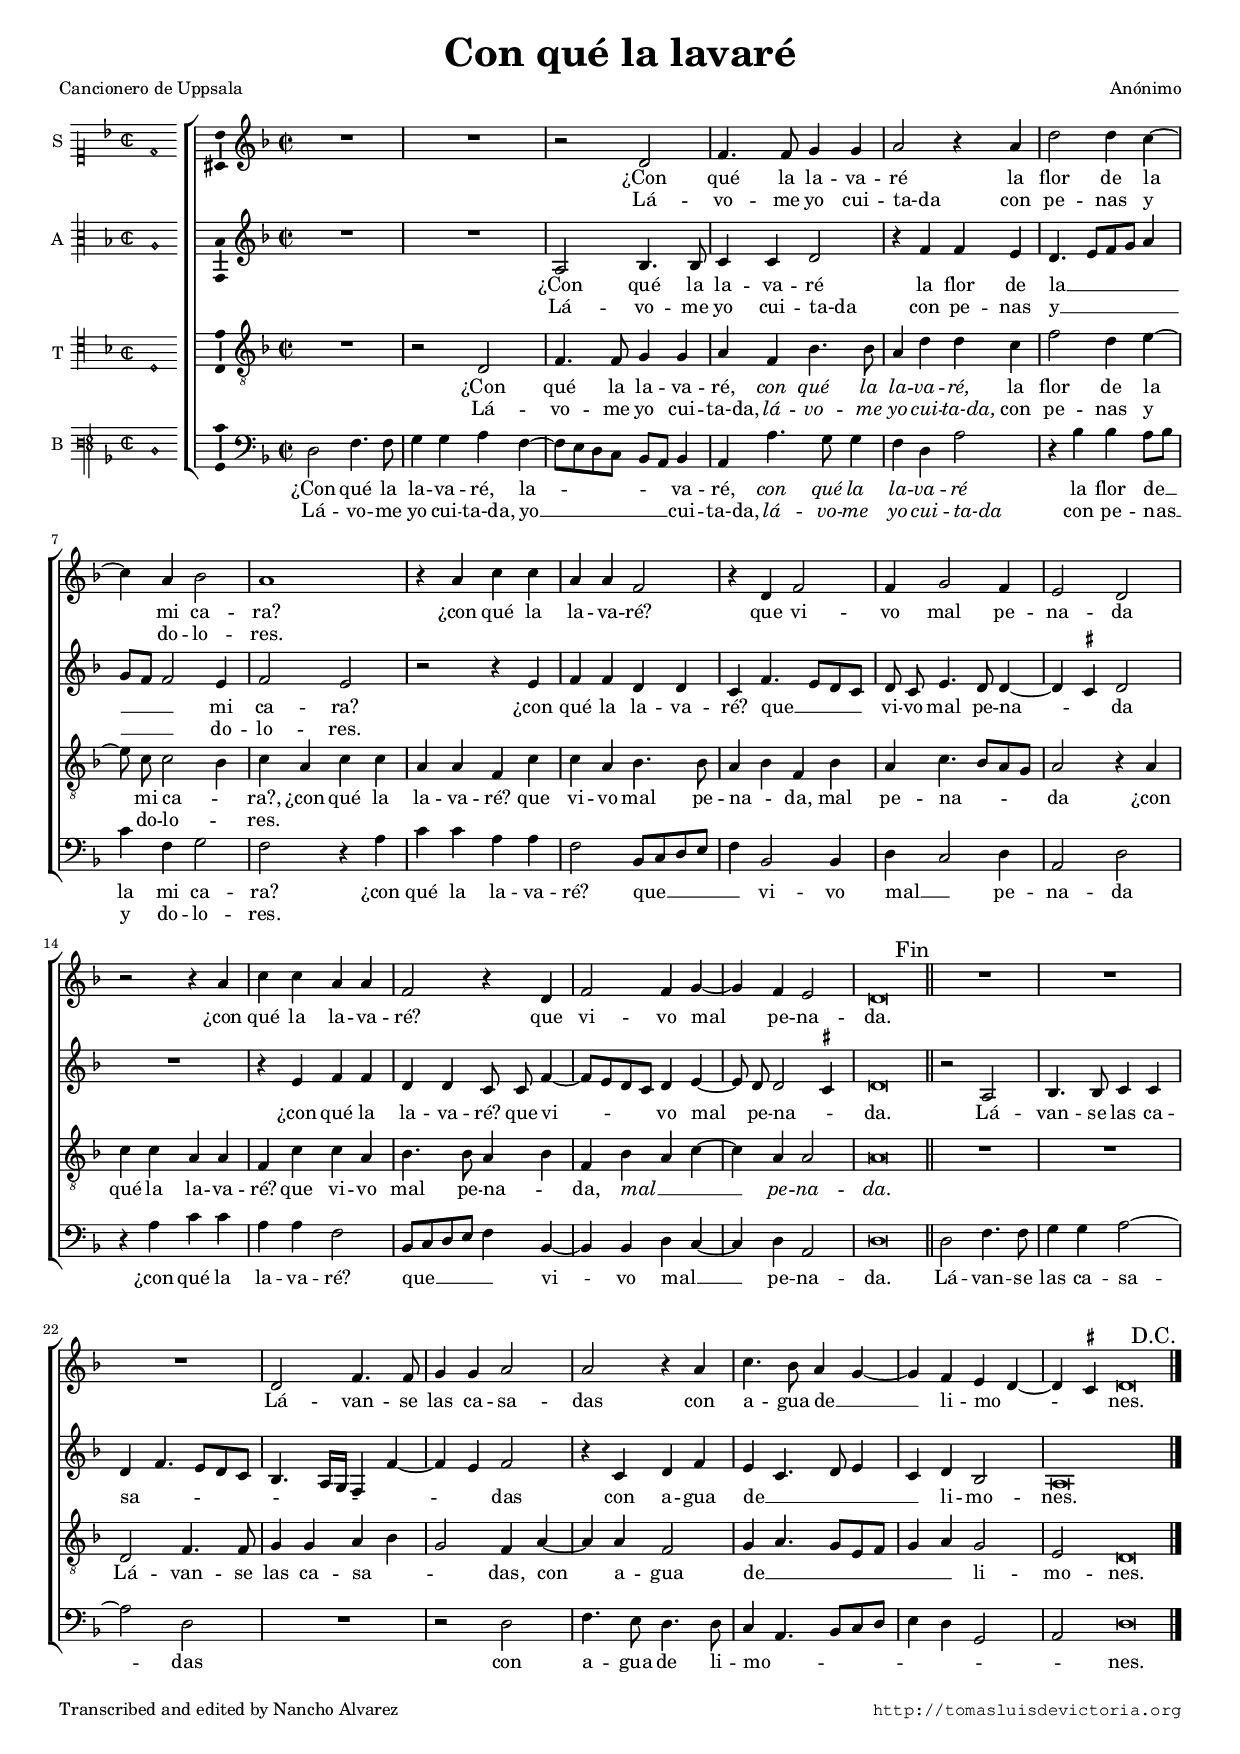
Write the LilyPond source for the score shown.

\version "2.18.0"

#(set-default-paper-size "a4")
#(set-global-staff-size 15.2)
#(ly:set-option 'point-and-click #f)
%nomobile

italicas=\override LyricText.font-shape = #'italic
rectas=\override LyricText.font-shape = #'upright
ss=\once \set suggestAccidentals = ##t
incipitwidth = 18
mtempo={\tempo 4 = 100}
mtempob={\tempo 4 = 50}
mt=#(define-music-function (parser location offset) (number?) ; move lyric text
      #{ \once \override LyricText.X-offset = -$offset #})

htitle="Con qué la lavaré"
hcomposer="Anónimo"

\header {
	title=\markup{\fontsize #3 "Con qué la lavaré"}
	%subtitle="Cancionero de Uppsala"
	%subsubtitle=\markup{\null \vspace #6 }
	composer="Anónimo"
        pdfauthor=\composer
	%opus="(-)"
	poet=\markup{"Cancionero de Uppsala"}
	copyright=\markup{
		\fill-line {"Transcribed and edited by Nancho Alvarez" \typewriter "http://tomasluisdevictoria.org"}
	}
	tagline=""
}



%%%%%%%%%%%%%%%%%%%%%%%%%%%%%%%%%%%%%%%%%%%%%%%%%%%%%%%%%%%%%%%%%%%%%%%%%%%%%5

global={\key f \major \time 2/2 \skip 1*19 \bar "||" 
					\skip 1*9 \bar "|."
}

cantus={
	R1*4/4 |
	R1*4/4 |
	r2 d' |
	f'4. f'8 g'4 g' |
%5
	a'2 r4 a' |
	d''2 d''4 c'' ~ |
	c'' a' bes'2 |
	a'1 |
	r4 a' c'' c'' |
%10
	a' a' f'2 |
	r4 d' f'2 |
	f'4 g'2 f'4 |
	e'2 d' |
	r r4 a' |
%15
	c'' c'' a' a' |
	f'2 r4 d' |
	f'2 f'4 g' ~ |
	g' f' e'2 |
	d'\breve*1/2
        \override Score.RehearsalMark.self-alignment-X=#right
        \mark \markup{"Fin"}
%20
	R1*4/4 |
	R1*4/4 |
	R1*4/4 |
	d'2 f'4. f'8 |
	g'4 g' a'2 |
%25
	a' r4 a' |
	c''4. bes'8 a'4 g' ~ |
	g' f' e' d' ~ |
	d' \ss cis' d'\breve*1/4
        \mark \markup{"D.C."}
}

altus={
	R1*4/4 |
	R1*4/4 |
	a2 bes4. bes8 |
	c'4 c' d'2 | % d'4 d'
%5
	r4 f' f' e' |
	d'4.  e'8[ f' g'] a'4 |
	g'8 f' f'2 e'4 |
	f'2 e' |
	r r4 e' |
%10
	f' f' d' d' |
	c' f'4. e'8 d' c' |
	\set Staff.autoBeaming = ##f
	d' c' e'4. d'8 d'4 ~ |
	\set Staff.autoBeaming = ##t
	d' \ss cis' d'2 |
	R1*4/4 |
%15
	r4 e' f' f' |
	\set Staff.autoBeaming = ##f
	d' d' c'8 c' f'4 ~ |
	\set Staff.autoBeaming = ##t
	f'8 e' d' c' d'4 e' ~ |
	\set Staff.autoBeaming = ##f
	e'8 d' d'2 \ss cis'4 |
	\set Staff.autoBeaming = ##t
	d'\breve*1/2 |
%20
	r2 a |
	bes4. bes8 c'4 c' |
	d' f'4. e'8 d' c' |
	bes4. a16 g f4 f' ~ |
	f' e' f'2 |
%25
	r4 c' d' f' |
	e' c'4. d'8 e'4 |
	c' d' bes2 |
	a\breve*1/2
}

tenor={
	R1*4/4 |
	r2 d |
	f4. f8 g4 g |
	a f bes4. bes8 |
%5
	a4 d' d' c' |
	f'2 d'4 e' ~ |
	\set Staff.autoBeaming = ##f
	e'8 c' c'2 bes4 |
	\set Staff.autoBeaming = ##t
	c' a c' c' |
	a a f c' |
%10
	c' a bes4. bes8 |
	a4 bes f bes |
	a c'4. bes8 a g |
	a2 r4 a |
	c' c' a a |
%15
	f c' c' a |
	bes4. bes8 a4 bes |
	f bes a c' ~ |
	c' a a2 |
	a\breve*1/2 |
%20
	R1*4/4 |
	R1*4/4 |
	d2 f4. f8 |
	g4 g a bes |
	g2 f4 a ~ |
%25
	a a f2 |
	g4 a4. g8 e f |
	g4 a g2 |
	e d\breve*1/4
}

bassus={
	d2 f4. f8 |
	g4 g a f ~ |
	f8 e d c bes, a, bes,4 |
	a, a4. g8 g4 |
%5
	f d a2 |
	r4 bes bes a8 bes |
	c'4 f g2 |
	f r4 a |
	c' c' a a |
%10
	f2 bes,8 c d e |
	f4 bes,2 bes,4 |
	d c2 d4 |
	a,2 d |
	r4 a c' c' |
%15
	a a f2 |
	bes,8 c d e f4 bes, ~ |
	bes, bes, d c ~ |
	c d a,2 |
	d\breve*1/2 |
%20
	d2 f4. f8 |
	g4 g a2 ~ |
	a d |
	R1*4/4 |
	r2 d |
%25
	f4. e8 d4. d8 |
	c4 a,4. bes,8 c d |
	e4 d g,2 |
	a, d\breve*1/4
}

textocantus=\lyricmode{
¿Con qué la la -- va -- ré
la flor de la _ mi ca -- ra?
¿con qué la la -- va -- ré?
que vi -- vo mal pe -- na -- da
¿con qué la la -- va -- ré?
que vi -- vo mal _ pe -- na -- da.
Lá -- van -- se las ca -- sa -- das
con a -- gua de __ _ _ li -- mo -- _ _ _ nes.
}
textocantusb=\lyricmode{
Lá -- vo -- me yo cui -- \mt #0 ta-da 
con pe -- nas y _ do -- lo -- res.
}

textoaltus=\lyricmode{
¿Con qué la la -- va -- ré
la flor de la __ _ _ _ _ _ _ _ mi ca -- ra?
¿con qué la la -- va -- ré?
que __ _ _ _ vi -- vo mal pe -- na -- _ _ da % tal vez "que _ vi -- vo mal pe -- na -- _ _ _ _ da" 
¿con qué la la -- va -- ré?
que vi -- _ _ _ _ vo mal _ pe -- na -- _ da.
Lá -- van -- se las ca -- sa -- _ _ _ _ _ _ _ _ _ _ _ das
con a -- gua de __ _ _ _ _ li -- mo -- nes.
}
textoaltusb=\lyricmode{
Lá -- vo -- me yo cui -- \mt #0 ta-da 
con pe -- nas y __ _ _ _ _ _ _ _ do -- lo -- res.
}

textotenor=\lyricmode{
¿Con qué la la -- va -- ré,
\italicas
con qué la la -- va -- ré,
\rectas
la flor de la _ mi ca -- _ ra?,
¿con qué la la -- va -- ré?
que vi -- vo mal pe -- na -- _ da,
mal pe -- na -- _ _ _ da
¿con qué la la -- va -- ré?
que vi -- vo mal pe -- na -- _ da,
\italicas
mal __ _ _ _ pe -- na -- da.
\rectas
Lá -- van -- se las ca -- sa -- _ _ das,
con _ a -- gua de __ _ _ _ _ _ _ li -- mo -- nes.
}
textotenorb=\lyricmode{
Lá -- vo -- me yo cui -- \mt #1.5 ta-da,
\italicas
lá -- vo -- me yo cui -- \mt #1.5 ta-da, 
\rectas
con pe -- nas y _ do -- lo -- _ res.
}

textobassus=\lyricmode{
¿Con qué la la -- va -- ré,
la -- _ _ _ _ _ _ va -- ré,
\italicas
con qué la la -- va -- ré
\rectas
la flor de __ _ la mi ca -- ra?
¿con qué la la -- va -- ré?
que __ _ _ _ _ vi -- vo mal __ _ pe -- na -- da
¿con qué la la -- va -- ré?
que __ _ _ _ _ vi -- _ vo mal __ _ _ pe -- na -- da.
Lá -- van -- se las ca -- sa -- _ das
con a -- gua de li -- mo -- _ _ _ _ _ _ _ _ nes.
}
textobassusb=\lyricmode{
Lá -- vo -- me yo cui -- \mt #2 ta-da,
yo __ _ _ _ _ _ _ cui -- \mt #1.5 ta-da,
\italicas
lá -- vo -- me yo cui -- \mt #0 ta-da 
\rectas
con pe -- nas __ _ y do -- lo -- res.
}


incipitcantus=\markup{
	\score{
		{ 
		\set Staff.instrumentName="S "
		\override NoteHead.style = #'neomensural
		\override Staff.TimeSignature.style = #'neomensural
		\cadenzaOn 
		\clef "petrucci-c1"
		\key f \major
		\time 2/2
                d'1
		} 

	\layout { line-width=\incipitwidth indent = 0 }
	}
}

incipitaltus=\markup{
	\score{
		{ 
		\set Staff.instrumentName="A "
		\override NoteHead.style = #'neomensural 
		\override Staff.TimeSignature.style = #'neomensural
		\cadenzaOn 
		\clef "petrucci-c3"
		\key f \major
		\time 2/2
                a1
		} 
	\layout { line-width=\incipitwidth indent = 0 }
	}
}


incipittenor=\markup{
	\score{
		{ 
		\set Staff.instrumentName="T "
		\override NoteHead.style = #'neomensural 
		\override Staff.TimeSignature.style = #'neomensural
		\cadenzaOn 
		\clef "petrucci-c4"
		\key f \major
		\time 2/2
                d1
		} 
	\layout { line-width=\incipitwidth indent=0 }
	}
}

incipitbassus=\markup{
	\score{
		{ 
		\set Staff.instrumentName="B "
		\override NoteHead.style = #'neomensural
		\override Staff.TimeSignature.style = #'neomensural
		\cadenzaOn 
		\clef "petrucci-f3"
		\key f \major
		\time 2/2
                d1
		} 
	\layout { line-width=\incipitwidth indent = 0 }
	}
}

%\layout {
%       \context {\Voice
%               \remove Ligature_bracket_engraver
%               \consists Mensural_ligature_engraver
%       }
%       line-width=\incipitwidth
%       indent = 0
%}

\score {\transpose c' c'{
\new ChoirStaff<<

	\new Staff <<\global
	\new Voice="v1" {
		\set Staff.instrumentName=\incipitcantus
		\clef "treble"
		\cantus }
	\new Lyrics \lyricsto "v1" {\textocantus }
	\new Lyrics \lyricsto "v1" {\textocantusb }
	>>

	\new Staff <<\global
	\new Voice="v2" {
		\set Staff.instrumentName=\incipitaltus
		\clef "treble"
		\altus }
	\new Lyrics \lyricsto "v2" {\textoaltus }
	\new Lyrics \lyricsto "v2" {\textoaltusb }
	>>
	
	\new Staff <<\global
	\new Voice="v3" {
		\set Staff.instrumentName=\incipittenor
		\clef "G_8"
		\tenor }
	\new Lyrics \lyricsto "v3" {\textotenor }
	\new Lyrics \lyricsto "v3" {\textotenorb }
	>>

	\new Staff <<\global
	\new Voice="v4" {
		\set Staff.instrumentName=\incipitbassus
		\clef "bass"
		\bassus }
	\new Lyrics \lyricsto "v4" {\textobassus }
	\new Lyrics \lyricsto "v4" {\textobassusb }
	>>
	
>>

	} % transpose

\layout{ 
	\context {\Lyrics 
		\override VerticalAxisGroup.staff-affinity = #UP
		\override VerticalAxisGroup.nonstaff-relatedstaff-spacing =
			#'((basic-distance . 0) (minimum-distance . 0) (padding . .3))
		\override LyricText.font-size = #1.2
		\override LyricHyphen.minimum-distance = #0.5
	}
	\context {\Score 
		tempoHideNote = ##t
		\override BarNumber.padding = #2 
	}
	\context {\Voice 
		melismaBusyProperties = #'()
		%autoBeaming = ##f
	}
	\context {\Staff 
                %\RemoveEmptyStaves
                %\override VerticalAxisGroup.remove-first = ##t
		\override VerticalAxisGroup.staff-staff-spacing =
			#'((basic-distance . 11) (minimum-distance . 0) (padding . 1))
		\consists Ambitus_engraver 
		\override LigatureBracket.padding = #1
	}
}

%\midi { \mtempo }

}


\paper{
	evenHeaderMarkup=\markup  \fill-line { \fromproperty #'page:page-number-string \htitle \hcomposer }
	oddHeaderMarkup= \markup  \fill-line { \on-the-fly #not-first-page \hcomposer \on-the-fly #not-first-page \htitle \on-the-fly #not-first-page \fromproperty #'page:page-number-string }
	%system-count=20
	page-count = 1
	ragged-last-bottom = ##f
	indent=2.3\cm
	system-system-spacing =
	#'((basic-distance . 16) (minimum-distance . 0) (padding . 3))
	top-system-spacing = % header
	#'((basic-distance . 8) (minimum-distance . 0) (padding . 0))
	last-bottom-spacing = % footer
	#'((basic-distance . 12) (minimum-distance . 0) (padding . 0))
	markup-system-spacing.padding = #2
}
